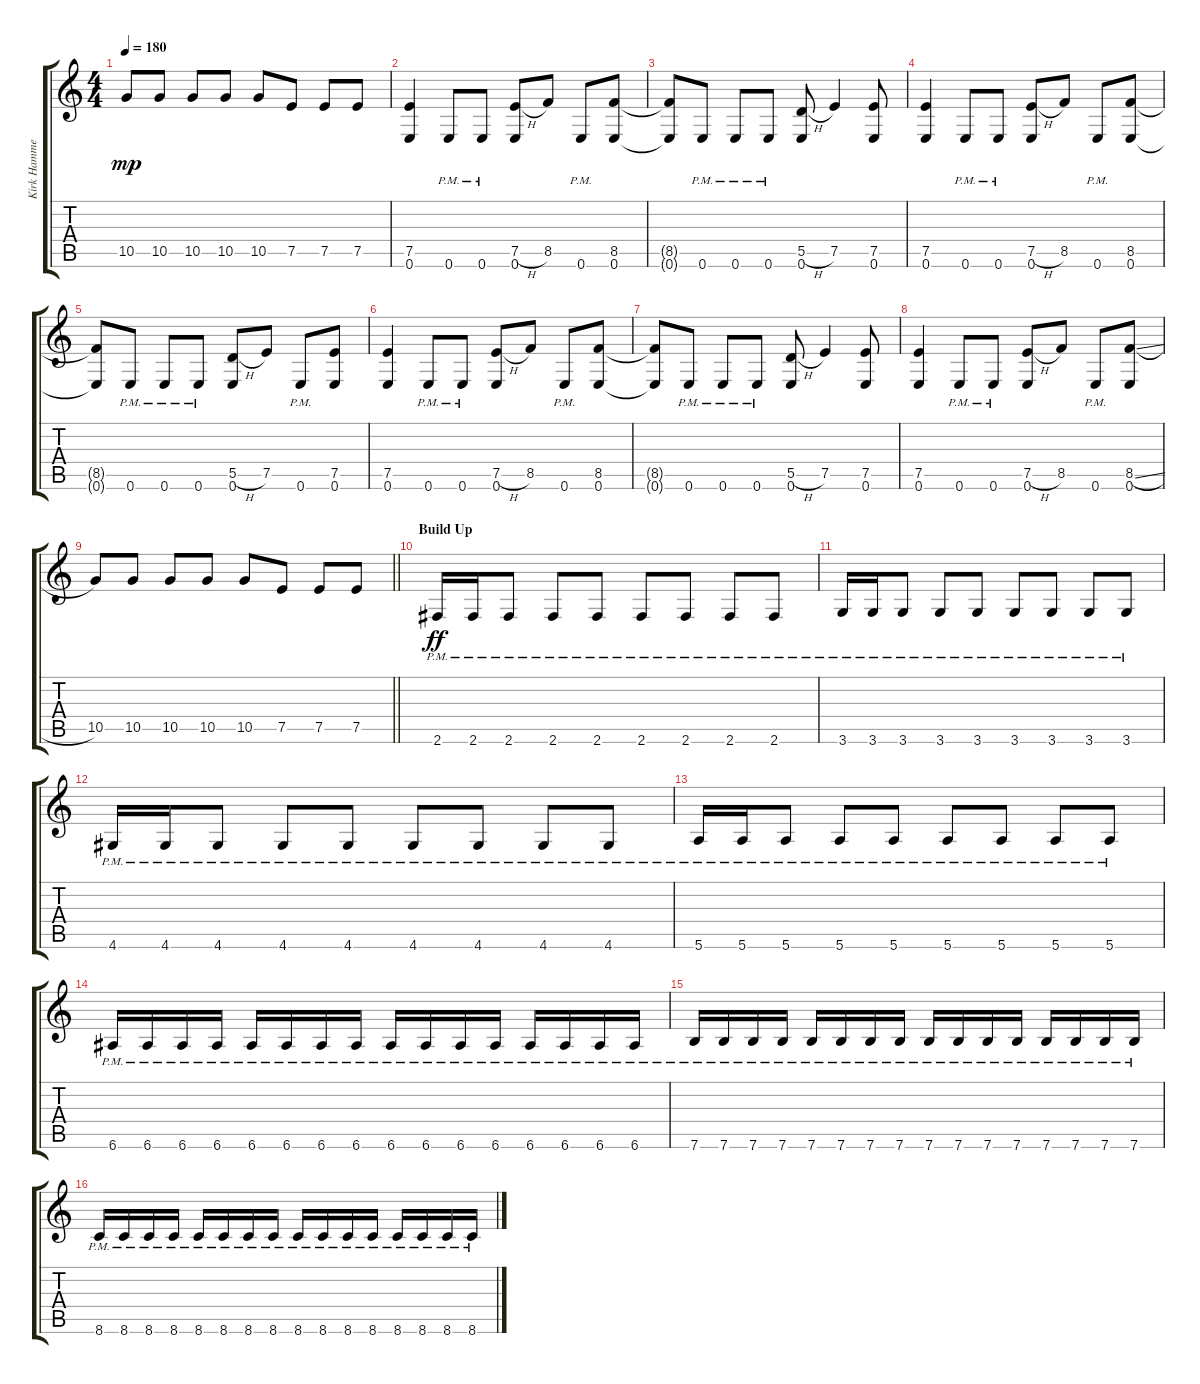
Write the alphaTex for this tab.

\track ("Kirk Hammet (Rythm)" "Kirk Hamme") {instrument distortionguitar}
\staff {score tabs}
\tuning (E4 B3 G3 D3 A2 E2) {hide}
\ts (4 4)
\tempo 180
\clef g2
\ks c
10.5.8{dy mp} 10.5.8 10.5.8 10.5.8 10.5.8 7.5.8 7.5.8 7.5.8 |
(7.5 0.6).4 0.6{pm}.8 0.6{pm}.8 (7.5{h} 0.6).8 8.5.8 0.6{pm}.8 (8.5 0.6).8 |
(8.5{t} 0.6{t}).8 0.6{pm}.8 0.6{pm}.8 0.6{pm}.8 (5.5{h} 0.6).8 7.5.4 (7.5 0.6).8 |
(7.5 0.6).4 0.6{pm}.8 0.6{pm}.8 (7.5{h} 0.6).8 8.5.8 0.6{pm}.8 (8.5 0.6).8 |
(8.5{t} 0.6{t}).8 0.6{pm}.8 0.6{pm}.8 0.6{pm}.8 (5.5{h} 0.6).8 7.5.8 0.6{pm}.8 (7.5 0.6).8 |
(7.5 0.6).4 0.6{pm}.8 0.6{pm}.8 (7.5{h} 0.6).8 8.5.8 0.6{pm}.8 (8.5 0.6).8 |
(8.5{t} 0.6{t}).8 0.6{pm}.8 0.6{pm}.8 0.6{pm}.8 (5.5{h} 0.6).8 7.5.4 (7.5 0.6).8 |
(7.5 0.6).4 0.6{pm}.8 0.6{pm}.8 (7.5{h} 0.6).8 8.5.8 0.6{pm}.8 (8.5{sl} 0.6).8 |
\barLineRight lightlight
10.5.8 10.5.8 10.5.8 10.5.8 10.5.8 7.5.8 7.5.8 7.5.8 |
\section ("" "Build Up")
2.6{pm}.16{dy ff balance 12} 2.6{pm}.16 2.6{pm}.8 2.6{pm}.8 2.6{pm}.8 2.6{pm}.8 2.6{pm}.8 2.6{pm}.8 2.6{pm}.8 |
3.6{pm}.16 3.6{pm}.16 3.6{pm}.8 3.6{pm}.8 3.6{pm}.8 3.6{pm}.8 3.6{pm}.8 3.6{pm}.8 3.6{pm}.8 |
4.6{pm}.16 4.6{pm}.16 4.6{pm}.8 4.6{pm}.8 4.6{pm}.8 4.6{pm}.8 4.6{pm}.8 4.6{pm}.8 4.6{pm}.8 |
5.6{pm}.16 5.6{pm}.16 5.6{pm}.8 5.6{pm}.8 5.6{pm}.8 5.6{pm}.8 5.6{pm}.8 5.6{pm}.8 5.6{pm}.8 |
6.6{pm}.16 6.6{pm}.16 6.6{pm}.16 6.6{pm}.16 6.6{pm}.16 6.6{pm}.16 6.6{pm}.16 6.6{pm}.16 6.6{pm}.16 6.6{pm}.16 6.6{pm}.16 6.6{pm}.16 6.6{pm}.16 6.6{pm}.16 6.6{pm}.16 6.6{pm}.16 |
7.6{pm}.16 7.6{pm}.16 7.6{pm}.16 7.6{pm}.16 7.6{pm}.16 7.6{pm}.16 7.6{pm}.16 7.6{pm}.16 7.6{pm}.16 7.6{pm}.16 7.6{pm}.16 7.6{pm}.16 7.6{pm}.16 7.6{pm}.16 7.6{pm}.16 7.6{pm}.16 |
8.6{pm}.16 8.6{pm}.16 8.6{pm}.16 8.6{pm}.16 8.6{pm}.16 8.6{pm}.16 8.6{pm}.16 8.6{pm}.16 8.6{pm}.16 8.6{pm}.16 8.6{pm}.16 8.6{pm}.16 8.6{pm}.16 8.6{pm}.16 8.6{pm}.16 8.6{pm}.16
